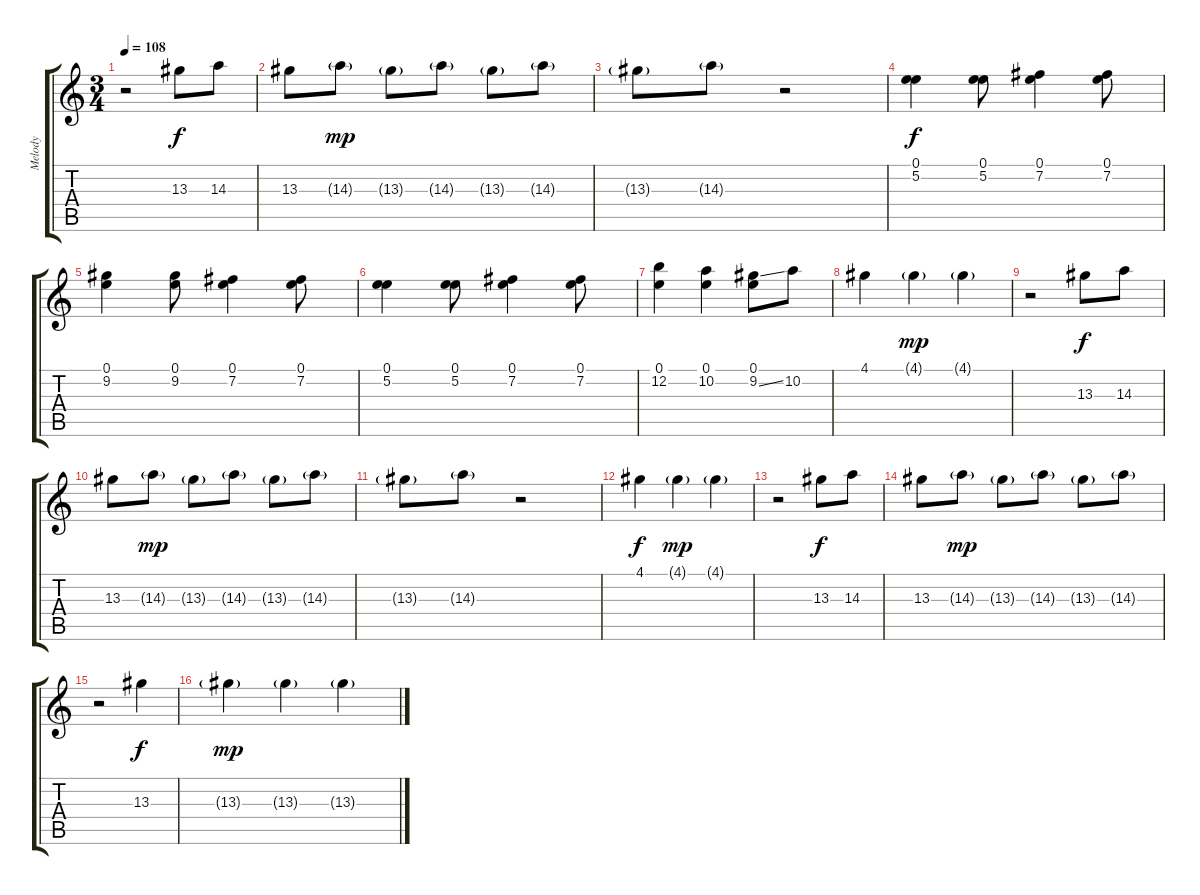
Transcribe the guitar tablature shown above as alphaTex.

\track ("Melody" "Melody") {instrument acousticguitarsteel}
\staff {score tabs}
\tuning (E4 B3 G3 D3 A2 E2) {hide}
\ts (3 4)
\tempo 108
\clef g2
\ks c
r.2{dy mp} 13.3.8{dy f} 14.3.8 |
13.3.8 14.3{g}.8{dy mp} 13.3{g}.8 14.3{g}.8 13.3{g}.8 14.3{g}.8 |
13.3{g}.8 14.3{g}.8 r.2 |
(0.1 5.2).4{dy f} (0.1 5.2).8 (0.1 7.2).4 (0.1 7.2).8 |
(0.1 9.2).4 (0.1 9.2).8 (0.1 7.2).4 (0.1 7.2).8 |
(0.1 5.2).4 (0.1 5.2).8 (0.1 7.2).4 (0.1 7.2).8 |
(0.1 12.2).4 (0.1 10.2).4 (0.1 9.2{ss}).8 10.2.8 |
4.1.4 4.1{g}.4{dy mp} 4.1{g}.4 |
r.2 13.3.8{dy f} 14.3.8 |
13.3.8 14.3{g}.8{dy mp} 13.3{g}.8 14.3{g}.8 13.3{g}.8 14.3{g}.8 |
13.3{g}.8 14.3{g}.8 r.2 |
4.1.4{dy f} 4.1{g}.4{dy mp} 4.1{g}.4 |
r.2 13.3.8{dy f} 14.3.8 |
13.3.8 14.3{g}.8{dy mp} 13.3{g}.8 14.3{g}.8 13.3{g}.8 14.3{g}.8 |
r.2 13.3.4{dy f} |
13.3{g}.4{dy mp} 13.3{g}.4 13.3{g}.4
